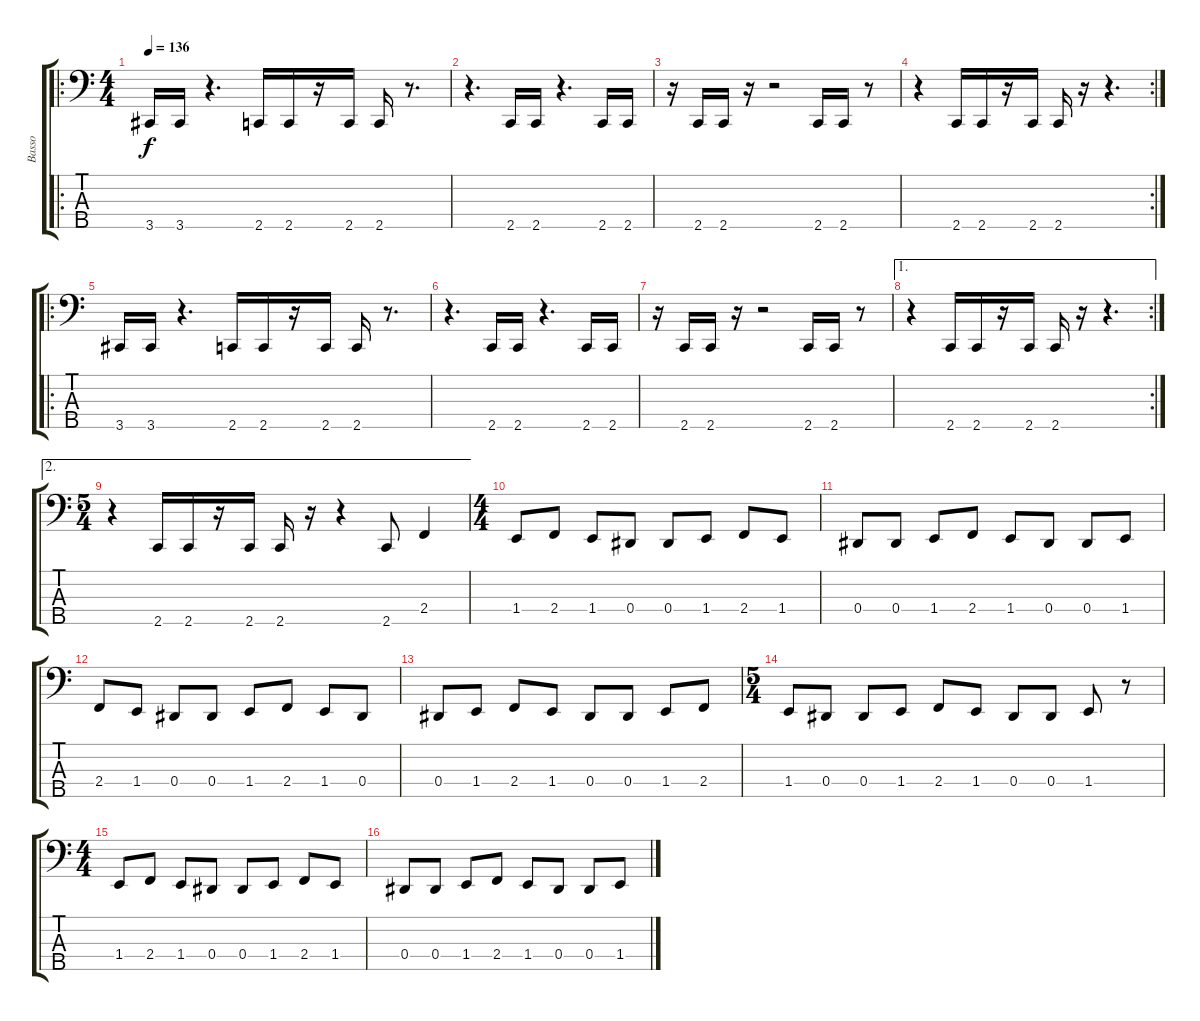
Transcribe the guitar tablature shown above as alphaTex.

\track ("Basso" "Basso") {instrument slapbass2}
\staff {score tabs}
\tuning (Gb2 Db2 Ab1 Eb1 Bb0) {hide}
\ro
\ts (4 4)
\tempo 136
\clef f4
\ks c
3.5.16{dy f instrument slapbass2} 3.5.16 r.4{d} 2.5.16 2.5.16 r.16 2.5.16 2.5.16 r.8{d} |
r.4{d} 2.5.16 2.5.16 r.4{d} 2.5.16 2.5.16 |
r.16 2.5.16 2.5.16 r.16 r.2 2.5.16 2.5.16 r.8 |
\rc 2
r.4 2.5.16 2.5.16 r.16 2.5.16 2.5.16 r.16 r.4{d} |
\ro
3.5.16 3.5.16 r.4{d} 2.5.16 2.5.16 r.16 2.5.16 2.5.16 r.8{d} |
r.4{d} 2.5.16 2.5.16 r.4{d} 2.5.16 2.5.16 |
r.16 2.5.16 2.5.16 r.16 r.2 2.5.16 2.5.16 r.8 |
\ae 1
\rc 2
r.4 2.5.16 2.5.16 r.16 2.5.16 2.5.16 r.16 r.4{d} |
\ae 2
\ts (5 4)
r.4 2.5.16 2.5.16 r.16 2.5.16 2.5.16 r.16 r.4 2.5.8 2.4.4 |
\ts (4 4)
1.4.8 2.4.8 1.4.8 0.4.8 0.4.8 1.4.8 2.4.8 1.4.8 |
0.4.8 0.4.8 1.4.8 2.4.8 1.4.8 0.4.8 0.4.8 1.4.8 |
2.4.8 1.4.8 0.4.8 0.4.8 1.4.8 2.4.8 1.4.8 0.4.8 |
0.4.8 1.4.8 2.4.8 1.4.8 0.4.8 0.4.8 1.4.8 2.4.8 |
\ts (5 4)
1.4.8 0.4.8 0.4.8 1.4.8 2.4.8 1.4.8 0.4.8 0.4.8 1.4.8 r.8 |
\ts (4 4)
1.4.8 2.4.8 1.4.8 0.4.8 0.4.8 1.4.8 2.4.8 1.4.8 |
0.4.8 0.4.8 1.4.8 2.4.8 1.4.8 0.4.8 0.4.8 1.4.8
